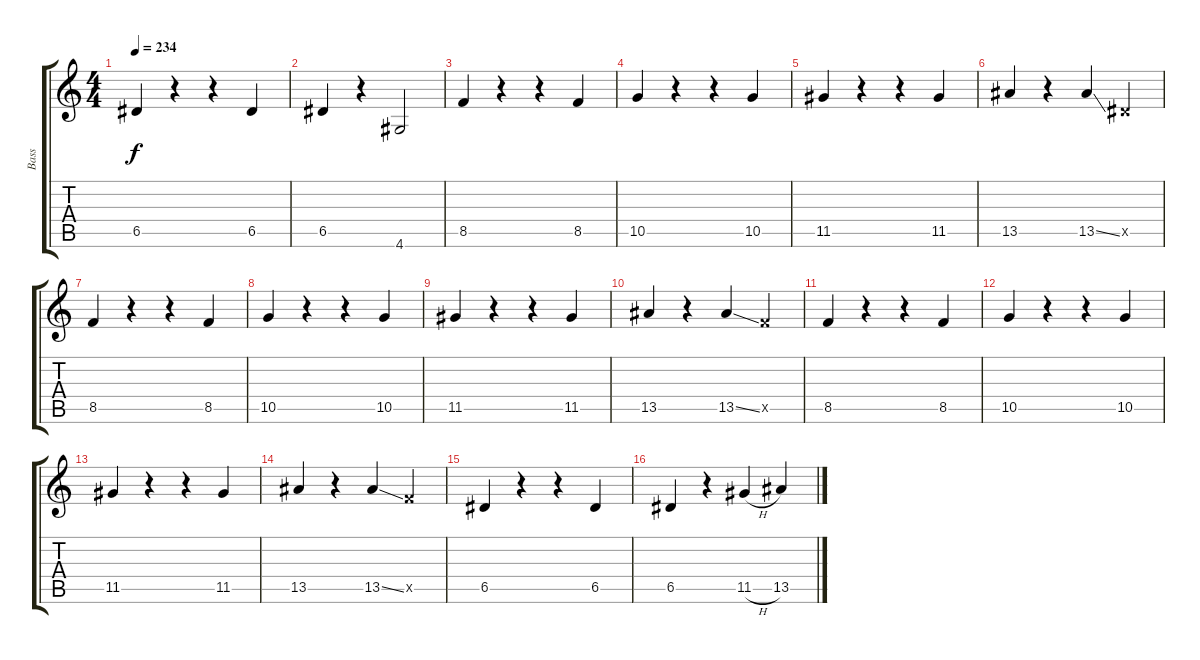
\track ("Bass" "Bass") {instrument fretlessbass}
\staff {score tabs}
\tuning (E4 B3 G3 D3 A2 E2) {hide}
\ts (4 4)
\tempo 234
\clef g2
\ks c
6.5.4{dy f} r.4 r.4 6.5.4 |
6.5.4 r.4 4.6.2 |
8.5.4 r.4 r.4 8.5.4 |
10.5.4 r.4 r.4 10.5.4 |
11.5.4 r.4 r.4 11.5.4 |
13.5.4 r.4 13.5{ss}.4 6.5{x}.4 |
8.5.4 r.4 r.4 8.5.4 |
10.5.4 r.4 r.4 10.5.4 |
11.5.4 r.4 r.4 11.5.4 |
13.5.4 r.4 13.5{ss}.4 8.5{x}.4 |
8.5.4 r.4 r.4 8.5.4 |
10.5.4 r.4 r.4 10.5.4 |
11.5.4 r.4 r.4 11.5.4 |
13.5.4 r.4 13.5{ss}.4 8.5{x}.4 |
6.5.4 r.4 r.4 6.5.4 |
6.5.4 r.4 11.5{h}.4 13.5.4
